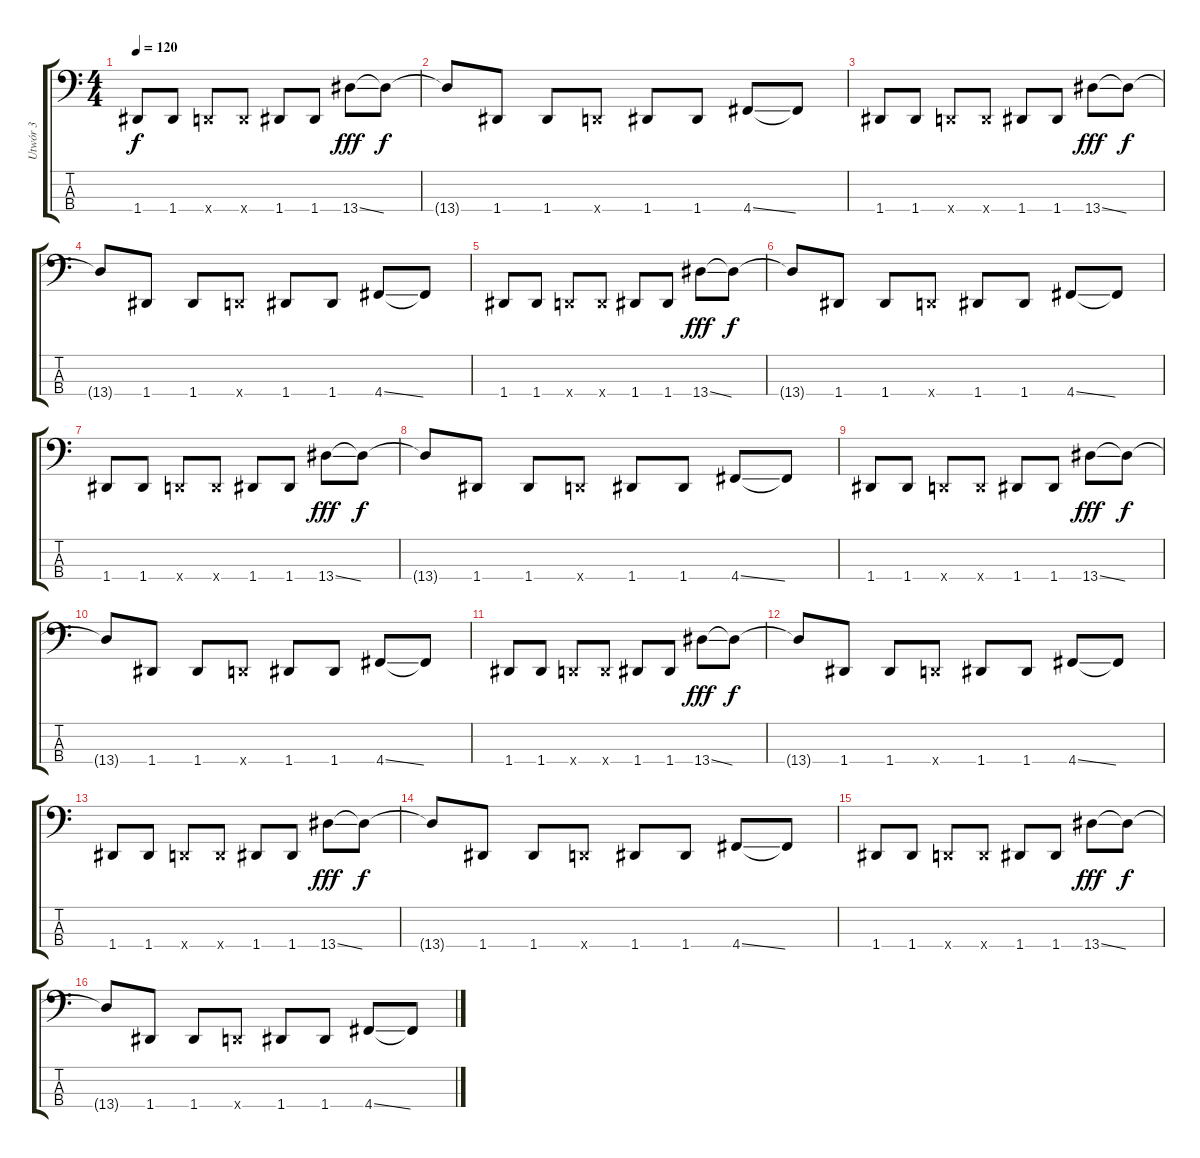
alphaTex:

\track ("Utwór 3" "Utwór 3") {instrument electricbasspick}
\staff {score tabs}
\tuning (G2 D2 A1 D1) {hide}
\ts (4 4)
\tempo 120
\clef f4
\ks c
1.4.8{dy f} 1.4.8 0.4{x}.8 0.4{x}.8 1.4.8 1.4.8 13.4{ss}.8{dy fff} 13.4{t}.8{dy f} |
13.4{t}.8 1.4.8 1.4.8 0.4{x}.8 1.4.8 1.4.8 4.4{ss}.8 4.4{t}.8 |
1.4.8 1.4.8 0.4{x}.8 0.4{x}.8 1.4.8 1.4.8 13.4{ss}.8{dy fff} 13.4{t}.8{dy f} |
13.4{t}.8 1.4.8 1.4.8 0.4{x}.8 1.4.8 1.4.8 4.4{ss}.8 4.4{t}.8 |
1.4.8 1.4.8 0.4{x}.8 0.4{x}.8 1.4.8 1.4.8 13.4{ss}.8{dy fff} 13.4{t}.8{dy f} |
13.4{t}.8 1.4.8 1.4.8 0.4{x}.8 1.4.8 1.4.8 4.4{ss}.8 4.4{t}.8 |
1.4.8 1.4.8 0.4{x}.8 0.4{x}.8 1.4.8 1.4.8 13.4{ss}.8{dy fff} 13.4{t}.8{dy f} |
13.4{t}.8 1.4.8 1.4.8 0.4{x}.8 1.4.8 1.4.8 4.4{ss}.8 4.4{t}.8 |
1.4.8 1.4.8 0.4{x}.8 0.4{x}.8 1.4.8 1.4.8 13.4{ss}.8{dy fff} 13.4{t}.8{dy f} |
13.4{t}.8 1.4.8 1.4.8 0.4{x}.8 1.4.8 1.4.8 4.4{ss}.8 4.4{t}.8 |
1.4.8 1.4.8 0.4{x}.8 0.4{x}.8 1.4.8 1.4.8 13.4{ss}.8{dy fff} 13.4{t}.8{dy f} |
13.4{t}.8 1.4.8 1.4.8 0.4{x}.8 1.4.8 1.4.8 4.4{ss}.8 4.4{t}.8 |
1.4.8 1.4.8 0.4{x}.8 0.4{x}.8 1.4.8 1.4.8 13.4{ss}.8{dy fff} 13.4{t}.8{dy f} |
13.4{t}.8 1.4.8 1.4.8 0.4{x}.8 1.4.8 1.4.8 4.4{ss}.8 4.4{t}.8 |
1.4.8 1.4.8 0.4{x}.8 0.4{x}.8 1.4.8 1.4.8 13.4{ss}.8{dy fff} 13.4{t}.8{dy f} |
13.4{t}.8 1.4.8 1.4.8 0.4{x}.8 1.4.8 1.4.8 4.4{ss}.8 4.4{t}.8
